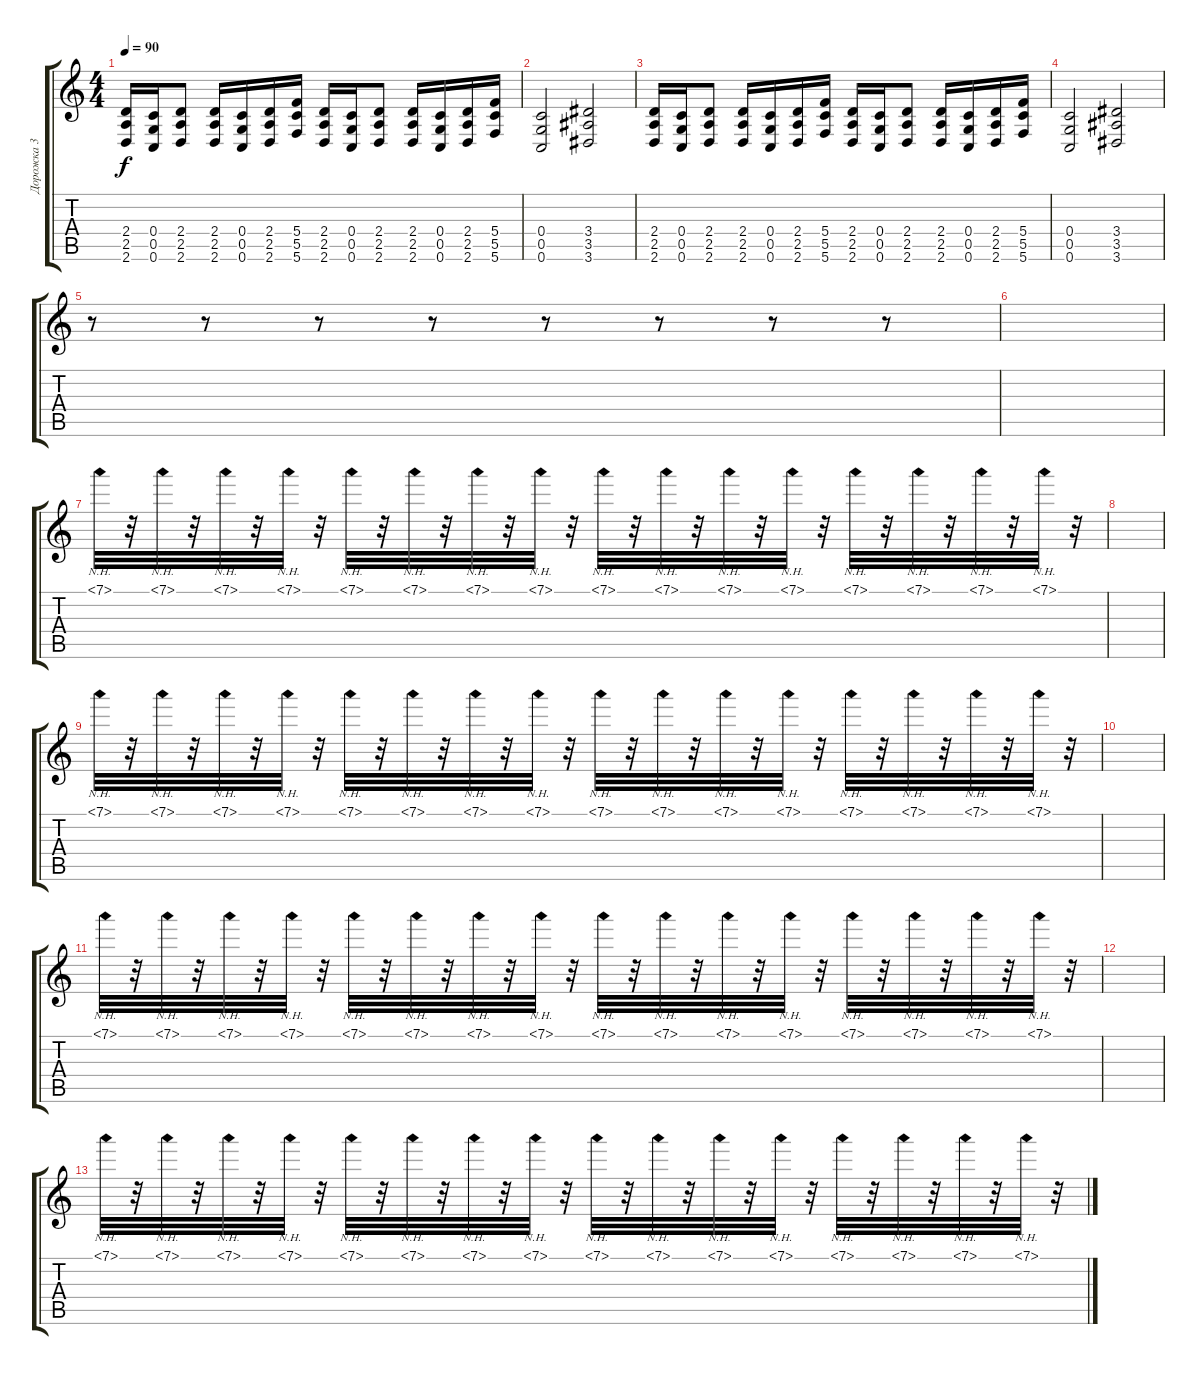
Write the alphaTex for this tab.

\track ("Дорожка 3" "Дорожка 3") {instrument distortionguitar}
\staff {score tabs}
\tuning (D4 A3 F3 C3 G2 C2) {hide}
\ts (4 4)
\tempo 90
\clef g2
\ks c
(2.4 2.5 2.6).16{dy f} (0.4 0.5 0.6).16 (2.4 2.5 2.6).8 (2.4 2.5 2.6).16 (0.4 0.5 0.6).16 (2.4 2.5 2.6).16 (5.4 5.5 5.6).16 (2.4 2.5 2.6).16 (0.4 0.5 0.6).16 (2.4 2.5 2.6).8 (2.4 2.5 2.6).16 (0.4 0.5 0.6).16 (2.4 2.5 2.6).16 (5.4 5.5 5.6).16 |
(0.4 0.5 0.6).2 (3.4 3.5 3.6).2 |
(2.4 2.5 2.6).16 (0.4 0.5 0.6).16 (2.4 2.5 2.6).8 (2.4 2.5 2.6).16 (0.4 0.5 0.6).16 (2.4 2.5 2.6).16 (5.4 5.5 5.6).16 (2.4 2.5 2.6).16 (0.4 0.5 0.6).16 (2.4 2.5 2.6).8 (2.4 2.5 2.6).16 (0.4 0.5 0.6).16 (2.4 2.5 2.6).16 (5.4 5.5 5.6).16 |
(0.4 0.5 0.6).2 (3.4 3.5 3.6).2 |
r.8 r.8 r.8 r.8 r.8 r.8 r.8 r.8 |
|
7.1{nh}.32{volume 11} r.32 7.1{nh}.32 r.32 7.1{nh}.32 r.32 7.1{nh}.32 r.32 7.1{nh}.32 r.32 7.1{nh}.32 r.32 7.1{nh}.32 r.32 7.1{nh}.32 r.32 7.1{nh}.32 r.32 7.1{nh}.32 r.32 7.1{nh}.32 r.32 7.1{nh}.32 r.32 7.1{nh}.32 r.32 7.1{nh}.32 r.32 7.1{nh}.32 r.32 7.1{nh}.32 r.32 |
|
7.1{nh}.32{volume 11} r.32 7.1{nh}.32 r.32 7.1{nh}.32 r.32 7.1{nh}.32 r.32 7.1{nh}.32 r.32 7.1{nh}.32 r.32 7.1{nh}.32 r.32 7.1{nh}.32 r.32 7.1{nh}.32 r.32 7.1{nh}.32 r.32 7.1{nh}.32 r.32 7.1{nh}.32 r.32 7.1{nh}.32 r.32 7.1{nh}.32 r.32 7.1{nh}.32 r.32 7.1{nh}.32 r.32 |
|
7.1{nh}.32{volume 11} r.32 7.1{nh}.32 r.32 7.1{nh}.32 r.32 7.1{nh}.32 r.32 7.1{nh}.32 r.32 7.1{nh}.32 r.32 7.1{nh}.32 r.32 7.1{nh}.32 r.32 7.1{nh}.32 r.32 7.1{nh}.32 r.32 7.1{nh}.32 r.32 7.1{nh}.32 r.32 7.1{nh}.32 r.32 7.1{nh}.32 r.32 7.1{nh}.32 r.32 7.1{nh}.32 r.32 |
|
7.1{nh}.32{volume 11} r.32 7.1{nh}.32 r.32 7.1{nh}.32 r.32 7.1{nh}.32 r.32 7.1{nh}.32 r.32 7.1{nh}.32 r.32 7.1{nh}.32 r.32 7.1{nh}.32 r.32 7.1{nh}.32 r.32 7.1{nh}.32 r.32 7.1{nh}.32 r.32 7.1{nh}.32 r.32 7.1{nh}.32 r.32 7.1{nh}.32 r.32 7.1{nh}.32 r.32 7.1{nh}.32 r.32
